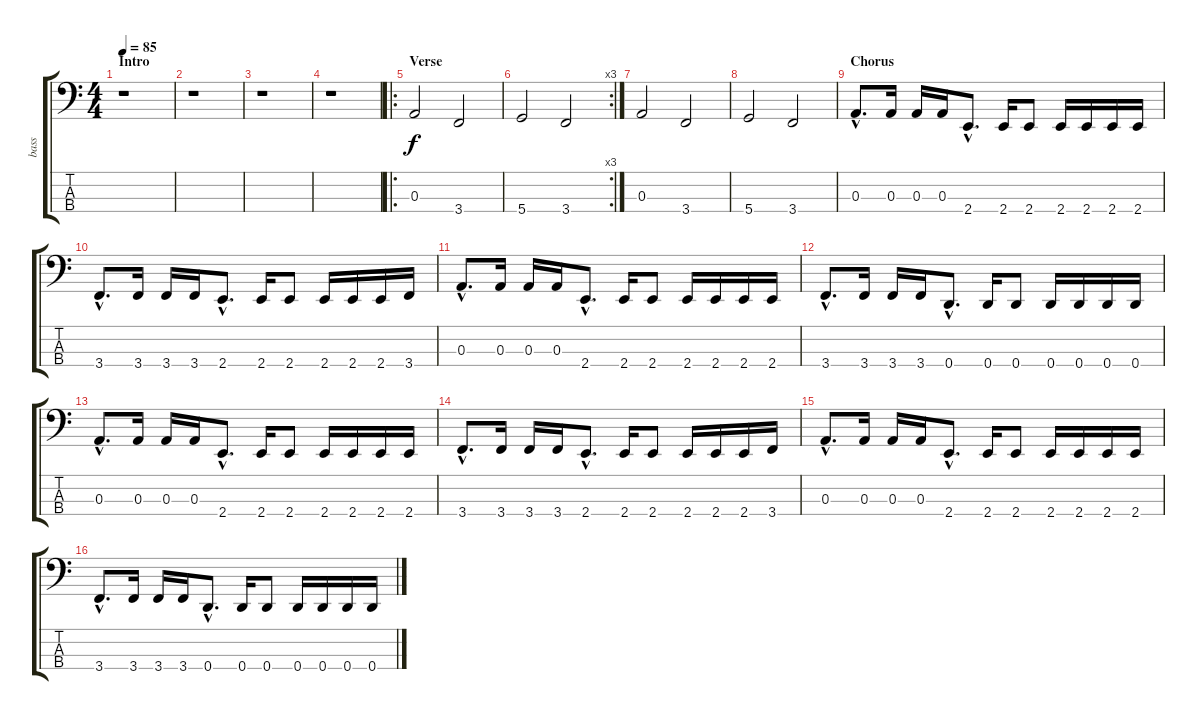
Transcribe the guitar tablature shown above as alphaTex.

\track ("bass" "bass") {instrument electricbasspick}
\staff {score tabs}
\tuning (G2 D2 A1 D1) {hide}
\ts (4 4)
\section ("" "Intro")
\tempo 85
\clef f4
\ks c
r.1{dy f instrument electricbasspick} |
r.1 |
r.1 |
r.1 |
\ro
\section ("" "Verse")
0.3.2{instrument electricbasspick} 3.4.2 |
\rc 3
5.4.2 3.4.2 |
0.3.2{instrument electricbasspick} 3.4.2 |
5.4.2 3.4.2 |
\section ("" "Chorus")
0.3{hac}.8{d} 0.3.16 0.3.16 0.3.16 2.4{hac}.8{d} 2.4.16 2.4.8 2.4.16 2.4.16 2.4.16 2.4.16 |
3.4{hac}.8{d} 3.4.16 3.4.16 3.4.16 2.4{hac}.8{d} 2.4.16 2.4.8 2.4.16 2.4.16 2.4.16 3.4.16 |
0.3{hac}.8{d} 0.3.16 0.3.16 0.3.16 2.4{hac}.8{d} 2.4.16 2.4.8 2.4.16 2.4.16 2.4.16 2.4.16 |
3.4{hac}.8{d} 3.4.16 3.4.16 3.4.16 0.4{hac}.8{d} 0.4.16 0.4.8 0.4.16 0.4.16 0.4.16 0.4.16 |
0.3{hac}.8{d} 0.3.16 0.3.16 0.3.16 2.4{hac}.8{d} 2.4.16 2.4.8 2.4.16 2.4.16 2.4.16 2.4.16 |
3.4{hac}.8{d} 3.4.16 3.4.16 3.4.16 2.4{hac}.8{d} 2.4.16 2.4.8 2.4.16 2.4.16 2.4.16 3.4.16 |
0.3{hac}.8{d} 0.3.16 0.3.16 0.3.16 2.4{hac}.8{d} 2.4.16 2.4.8 2.4.16 2.4.16 2.4.16 2.4.16 |
3.4{hac}.8{d} 3.4.16 3.4.16 3.4.16 0.4{hac}.8{d} 0.4.16 0.4.8 0.4.16 0.4.16 0.4.16 0.4.16
